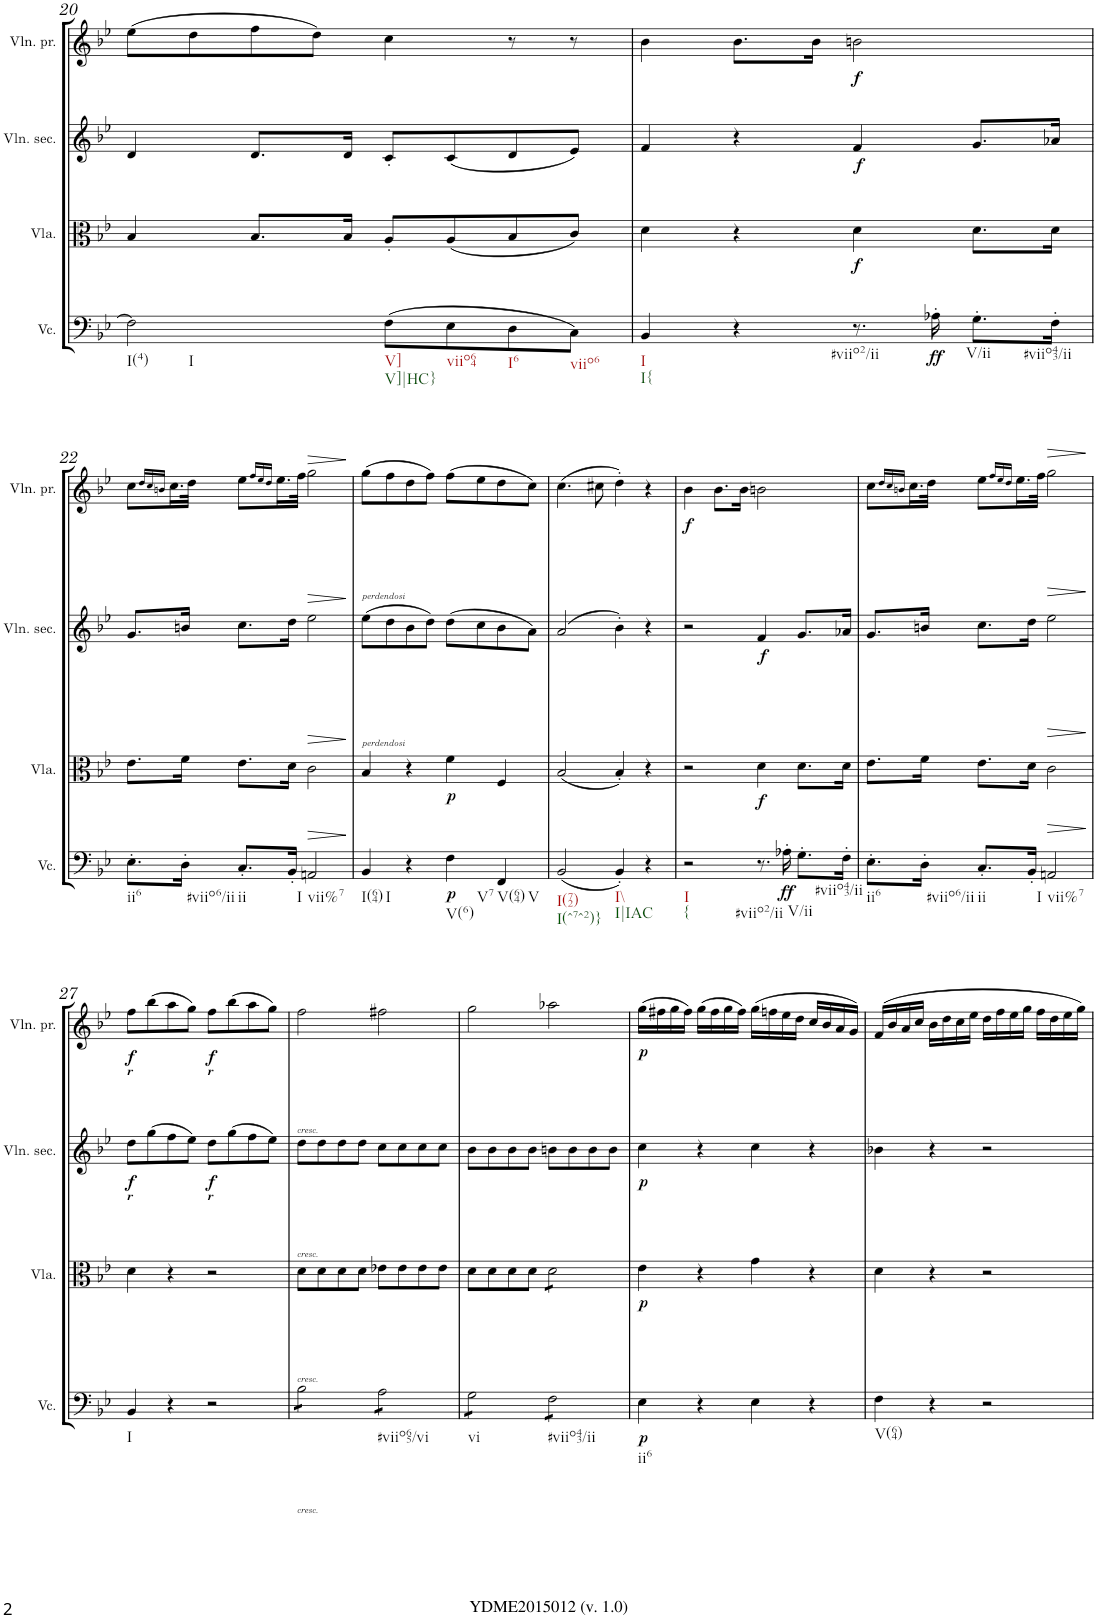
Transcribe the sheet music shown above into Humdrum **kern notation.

**kern	**dynam	**kern	**dynam	**kern	**dynam	**kern	**dynam
*part4	*part4	*part3	*part3	*part2	*part2	*part1	*part1
*staff4	*staff4	*staff3	*staff3	*staff2	*staff2	*staff1	*staff1
*I"Violoncelle	*	*I"Viola	*	*I"Violino secondo	*	*I"Violino primo	*
*I'Vc.	*	*I'Vla.	*	*I'Vln. sec.	*	*I'Vln. pr.	*
!!LO:PB:g=z
*clefF4	*	*clefC3	*	*clefG2	*	*clefG2	*
*k[b-e-]	*	*k[b-e-]	*	*k[b-e-]	*	*k[b-e-]	*
*B-:	*	*B-:	*	*B-:	*	*B-:	*
*M2/2	*	*M2/2	*	*M2/2	*	*M2/2	*
*met(c|)	*	*met(c|)	*	*met(c|)	*	*met(c|)	*
=20	=20	=20	=20	=20	=20	=20	=20
!LO:TX:b:t=I(4)	!	!	!	!	!	!	!
!LO:TX:b:t=I	!	!	!	!	!	!	!
2F\]	.	4B-/	.	4d/	.	(>8ee-\L	.
.	.	.	.	.	.	8dd\	.
.	.	8.B-/L	.	8.d/L	.	8ff\	.
.	.	.	.	.	.	8dd\J)	.
.	.	16B-/Jk	.	16d/Jk	.	.	.
!LO:TX:b:t=V]	!	!	!	!	!	!	!
!LO:TX:b:t=V]|HC}	!	!	!	!	!	!	!
(>8F\L	.	8A'/L	.	8c'/L	.	4cc\	.
!LO:TX:b:t=viio64	!	!	!	!	!	!	!
8E-\	.	(<8A/	.	(<8c/	.	.	.
!LO:TX:b:t=I6	!	!	!	!	!	!	!
8D\	.	8B-/	.	8d/	.	8r	.
!LO:TX:b:t=viio6	!	!	!	!	!	!	!
8C\J)	.	8c/J)	.	8e-/J)	.	8r	.
=21	=21	=21	=21	=21	=21	=21	=21
!LO:TX:b:t=I	!	!	!	!	!	!	!
!LO:TX:b:t=I{	!	!	!	!	!	!	!
4BB-/	.	4d\	.	4f/	.	4b-\	.
4r	.	4r	.	4r	.	8.b-\L	.
.	.	.	.	.	.	16b-\Jk	.
!LO:TX:b:t=#viio2/ii	!	!	!	!	!	!	!
!	!	!	!LO:DY:b	!	!LO:DY:b	!	!LO:DY:b
8.r	.	4d\	f	4f/	f	2bn\	f
!	!LO:DY:b	!	!	!	!	!	!
16A-X'\	ff	.	.	.	.	.	.
!LO:TX:b:t=V/ii	!	!	!	!	!	!	!
8.G'\L	.	8.d\L	.	8.g/L	.	.	.
!LO:TX:b:t=#viio43/ii	!	!	!	!	!	!	!
16F'\Jk	.	16d\Jk	.	16a-X/Jk	.	.	.
!!LO:LB:g=z
=22	=22	=22	=22	=22	=22	=22	=22
!LO:TX:b:t=ii6	!	!	!	!	!	!	!
8.E-'\L	.	8.e-\L	.	8.g/L	.	8cc\L	.
.	.	.	.	.	.	16qdd/LL	.
.	.	.	.	.	.	16qcc/	.
.	.	.	.	.	.	16qbn/JJ	.
.	.	.	.	.	.	16.cc\L	.
!LO:TX:b:t=#viio6/ii	!	!	!	!	!	!	!
16D'\Jk	.	16f\Jk	.	16bn/Jk	.	.	.
.	.	.	.	.	.	32dd\JJk	.
!LO:TX:b:t=ii	!	!	!	!	!	!	!
8.C'/L	.	8.e-\L	.	8.cc\L	.	8ee-\L	.
.	.	.	.	.	.	16qff/LL	.
.	.	.	.	.	.	16qee-/	.
.	.	.	.	.	.	16qdd/JJ	.
.	.	.	.	.	.	16.ee-\L	.
!LO:TX:b:t=I	!	!	!	!	!	!	!
16BB-'/Jk	.	16d\Jk	.	16dd\Jk	.	.	.
.	.	.	.	.	.	32ff\JJk	.
!LO:TX:b:t=vii%7	!	!	!	!	!	!	!
!	!LO:HP:b	!	!LO:HP:b	!	!LO:HP:b	!	!LO:HP:b
2AAn/	>	2c\	>	2ee-\	>	2gg\	>
.	]	.	]	.	]	.	]
=23	=23	=23	=23	=23	=23	=23	=23
!	!	!	!	!	!	!LO:TX:b:i:t=perdendosi	!
!	!	!	!	!LO:TX:b:i:t=perdendosi	!	!	!
!LO:TX:b:t=I(64)	!	!	!	!	!	!	!
!LO:TX:b:t=I	!	!	!	!	!	!	!
4BB-/	.	4B-/	.	(>8ee-\L	.	(>8gg\L	.
.	.	.	.	8dd\	.	8ff\	.
4r	.	4r	.	8b-\	.	8dd\	.
.	.	.	.	8dd\J)	.	8ff\J)	.
!LO:TX:b:t=V(6)	!	!	!	!	!	!	!
!LO:TX:b:t=V7	!	!	!	!	!	!	!
!	!LO:DY:b	!	!LO:DY:b	!	!	!	!
4F\	p	4f\	p	(>8dd\L	.	(>8ff\L	.
.	.	.	.	8cc\	.	8ee-\	.
!LO:TX:b:t=V(64)	!	!	!	!	!	!	!
!LO:TX:b:t=V	!	!	!	!	!	!	!
4FF/	.	4F/	.	8b-\	.	8dd\	.
.	.	.	.	8a\J)	.	8cc\J)	.
=24	=24	=24	=24	=24	=24	=24	=24
!LO:TX:b:t=I(72)	!	!	!	!	!	!	!
!LO:TX:b:t=I(^7^2)}	!	!	!	!	!	!	!
(<2BB-/	.	(<2B-/	.	(>2a/	.	(>4.cc\	.
.	.	.	.	.	.	8cc#X\	.
!LO:TX:b:t=I\\	!	!	!	!	!	!	!
!LO:TX:b:t=I|IAC	!	!	!	!	!	!	!
4BB-'/)	.	4B-'/)	.	4b-'\)	.	4dd'\)	.
4r	.	4r	.	4r	.	4r	.
=25	=25	=25	=25	=25	=25	=25	=25
!LO:TX:b:t=I	!	!	!	!	!	!	!
!LO:TX:b:t={	!	!	!	!	!	!	!
!	!	!	!	!	!	!	!LO:DY:b
2r	.	2r	.	2r	.	4b-\	f
.	.	.	.	.	.	8.b-\L	.
.	.	.	.	.	.	16b-\Jk	.
!LO:TX:b:t=#viio2/ii	!	!	!	!	!	!	!
!	!	!	!LO:DY:b	!	!LO:DY:b	!	!
8.r	.	4d\	f	4f/	f	2bn\	.
!	!LO:DY:b	!	!	!	!	!	!
16A-X'\	ff	.	.	.	.	.	.
!LO:TX:b:t=V/ii	!	!	!	!	!	!	!
8.G'\L	.	8.d\L	.	8.g/L	.	.	.
!LO:TX:b:t=#viio43/ii	!	!	!	!	!	!	!
16F'\Jk	.	16d\Jk	.	16a-X/Jk	.	.	.
=26	=26	=26	=26	=26	=26	=26	=26
!LO:TX:b:t=ii6	!	!	!	!	!	!	!
8.E-'\L	.	8.e-\L	.	8.g/L	.	8cc\L	.
.	.	.	.	.	.	16qdd/LL	.
.	.	.	.	.	.	16qcc/	.
.	.	.	.	.	.	16qbn/JJ	.
.	.	.	.	.	.	16.cc\L	.
!LO:TX:b:t=#viio6/ii	!	!	!	!	!	!	!
16D'\Jk	.	16f\Jk	.	16bn/Jk	.	.	.
.	.	.	.	.	.	32dd\JJk	.
!LO:TX:b:t=ii	!	!	!	!	!	!	!
8.C'/L	.	8.e-\L	.	8.cc\L	.	8ee-\L	.
.	.	.	.	.	.	16qff/LL	.
.	.	.	.	.	.	16qee-/	.
.	.	.	.	.	.	16qdd/JJ	.
.	.	.	.	.	.	16.ee-\L	.
!LO:TX:b:t=I	!	!	!	!	!	!	!
16BB-'/Jk	.	16d\Jk	.	16dd\Jk	.	.	.
.	.	.	.	.	.	32ff\JJk	.
!LO:TX:b:t=vii%7	!	!	!	!	!	!	!
!	!LO:HP:b	!	!LO:HP:b	!	!LO:HP:b	!	!LO:HP:b
2AAn/	>	2c\	>	2ee-\	>	2gg\	>
.	]	.	]	.	]	.	]
!!LO:LB:g=z
=27	=27	=27	=27	=27	=27	=27	=27
!	!	!	!	!	!	!LO:TX:b:Bi:t=r	!
!	!	!	!	!LO:TX:b:Bi:t=r	!	!	!
!LO:TX:b:t=I	!	!	!	!	!	!	!
!	!	!	!	!	!LO:DY:b	!	!LO:DY:b
4BB-/	.	4d\	.	8dd\L	f	8ff\L	f
.	.	.	.	(>8gg\	.	(>8bb-\	.
4r	.	4r	.	8ff\	.	8aa\	.
.	.	.	.	8ee-\J)	.	8gg\J)	.
!	!	!	!	!	!	!LO:TX:b:Bi:t=r	!
!	!	!	!	!LO:TX:b:Bi:t=r	!	!	!
!	!	!	!	!	!LO:DY:b	!	!LO:DY:b
2r	.	2r	.	8dd\L	f	8ff\L	f
.	.	.	.	(>8gg\	.	(>8bb-\	.
.	.	.	.	8ff\	.	8aa\	.
.	.	.	.	8ee-\J)	.	8gg\J)	.
=28	=28	=28	=28	=28	=28	=28	=28
!	!	!	!	!	!	!LO:TX:b:i:t=cresc.	!
!	!	!	!	!LO:TX:b:i:t=cresc.	!	!	!
!	!	!LO:TX:b:i:t=cresc.	!	!	!	!	!
!LO:TX:b:i:t=cresc.	!	!	!	!	!	!	!
*tremolo	*	*	*	*	*	*	*
8B-\L	.	8d\L	.	8dd\L	.	2ff\	.
8B-\	.	8d\	.	8dd\	.	.	.
8B-\	.	8d\	.	8dd\	.	.	.
8B-\J	.	8d\J	.	8dd\J	.	.	.
!LO:TX:b:t=#viio65/vi	!	!	!	!	!	!	!
8A\L	.	8e-X\L	.	8cc\L	.	2ff#X\	.
8A\	.	8e-\	.	8cc\	.	.	.
8A\	.	8e-\	.	8cc\	.	.	.
8A\J	.	8e-\J	.	8cc\J	.	.	.
=29	=29	=29	=29	=29	=29	=29	=29
!LO:TX:b:t=vi	!	!	!	!	!	!	!
8G\L	.	8d\L	.	8b-\L	.	2gg\	.
8G\	.	8d\	.	8b-\	.	.	.
8G\	.	8d\	.	8b-\	.	.	.
8G\J	.	8d\J	.	8b-\J	.	.	.
!LO:TX:b:t=#viio43/ii	!	!	!	!	!	!	!
*	*	*tremolo	*	*	*	*	*
8F\L	.	8d\L	.	8bn\L	.	2aa-X\	.
8F\	.	8d\	.	8b\	.	.	.
8F\	.	8d\	.	8b\	.	.	.
8F\J	.	8d\J	.	8b\J	.	.	.
*	*	*Xtremolo	*	*	*	*	*
*Xtremolo	*	*	*	*	*	*	*
=30	=30	=30	=30	=30	=30	=30	=30
!LO:TX:b:t=ii6	!	!	!	!	!	!	!
!	!LO:DY:b	!	!LO:DY:b	!	!LO:DY:b	!	!LO:DY:b
4E-\	p	4e-\	p	4cc\	p	(>16gg\LL	p
.	.	.	.	.	.	16ff#X\	.
.	.	.	.	.	.	16gg\	.
.	.	.	.	.	.	16ff#\JJ)	.
4r	.	4r	.	4r	.	(>16gg\LL	.
.	.	.	.	.	.	16ff#\	.
.	.	.	.	.	.	16gg\	.
.	.	.	.	.	.	16ff#\JJ)	.
4E-\	.	4g\	.	4cc\	.	(>16gg\LL	.
.	.	.	.	.	.	16ffn\	.
.	.	.	.	.	.	16ee-\	.
.	.	.	.	.	.	16dd\JJ	.
4r	.	4r	.	4r	.	16cc/LL	.
.	.	.	.	.	.	16b-/	.
.	.	.	.	.	.	16a/	.
.	.	.	.	.	.	16g/JJ)	.
=31	=31	=31	=31	=31	=31	=31	=31
!LO:TX:b:t=V(64)	!	!	!	!	!	!	!
4F\	.	4d\	.	4b-X\	.	(>16f/LL	.
.	.	.	.	.	.	16b-/	.
.	.	.	.	.	.	16a/	.
.	.	.	.	.	.	16cc/JJ	.
4r	.	4r	.	4r	.	16b-\LL	.
.	.	.	.	.	.	16dd\	.
.	.	.	.	.	.	16cc\	.
.	.	.	.	.	.	16ee-\JJ	.
2r	.	2r	.	2r	.	16dd\LL	.
.	.	.	.	.	.	16ff\	.
.	.	.	.	.	.	16ee-\	.
.	.	.	.	.	.	16gg\JJ	.
.	.	.	.	.	.	16ff\LL	.
.	.	.	.	.	.	16dd\	.
.	.	.	.	.	.	16ee-\	.
.	.	.	.	.	.	16gg\JJ)	.
=	=	=	=	=	=	=	=
*-	*-	*-	*-	*-	*-	*-	*-
